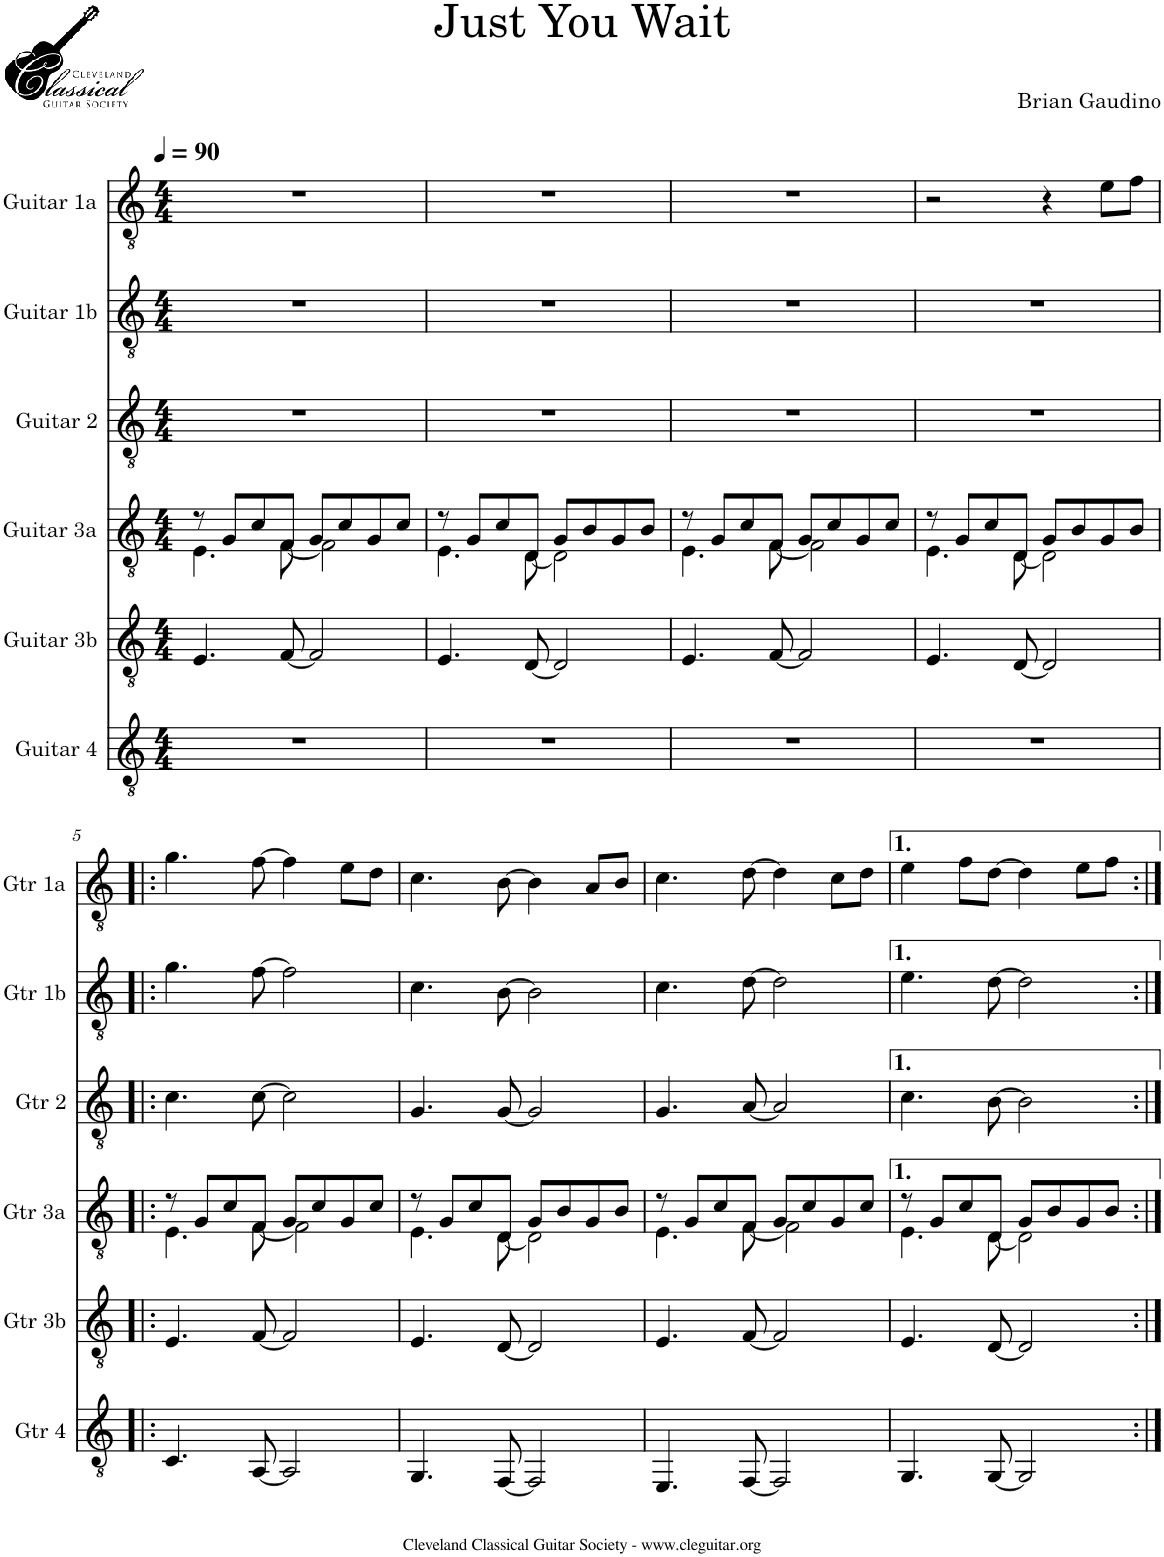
**kern	**kern	**kern	**kern	**kern	**kern
*part6	*part5	*part4	*part3	*part2	*part1
*staff6	*staff5	*staff4	*staff3	*staff2	*staff1
*I"Guitar 4	*I"Guitar 3b	*I"Guitar 3a	*I"Guitar 2	*I"Guitar 1b	*I"Guitar 1a
*I'Gtr 4	*I'Gtr 3b	*I'Gtr 3a	*I'Gtr 2	*I'Gtr 1b	*I'Gtr 1a
*clefGv2	*clefGv2	*clefGv2	*clefGv2	*clefGv2	*clefGv2
*k[]	*k[]	*k[]	*k[]	*k[]	*k[]
*M4/4	*M4/4	*M4/4	*M4/4	*M4/4	*M4/4
*MM90	*MM90	*MM90	*MM90	*MM90	*MM90
=1	=1	=1	=1	=1	=1
*	*	*^	*	*	*
1r	4.E/	8r	4.E\	1r	1r	1r
.	.	8G/L	.	.	.	.
.	.	8c/	.	.	.	.
.	[8F/	8F/J	[8F\	.	.	.
.	2F/]	8G/L	2F\]	.	.	.
.	.	8c/	.	.	.	.
.	.	8G/	.	.	.	.
.	.	8c/J	.	.	.	.
=2	=2	=2	=2	=2	=2	=2
1r	4.E/	8r	4.E\	1r	1r	1r
.	.	8G/L	.	.	.	.
.	.	8c/	.	.	.	.
.	[8D/	8D/J	[8D\	.	.	.
.	2D/]	8G/L	2D\]	.	.	.
.	.	8B/	.	.	.	.
.	.	8G/	.	.	.	.
.	.	8B/J	.	.	.	.
=3	=3	=3	=3	=3	=3	=3
1r	4.E/	8r	4.E\	1r	1r	1r
.	.	8G/L	.	.	.	.
.	.	8c/	.	.	.	.
.	[8F/	8F/J	[8F\	.	.	.
.	2F/]	8G/L	2F\]	.	.	.
.	.	8c/	.	.	.	.
.	.	8G/	.	.	.	.
.	.	8c/J	.	.	.	.
=4	=4	=4	=4	=4	=4	=4
1r	4.E/	8r	4.E\	1r	1r	2r
.	.	8G/L	.	.	.	.
.	.	8c/	.	.	.	.
.	[8D/	8D/J	[8D\	.	.	.
.	2D/]	8G/L	2D\]	.	.	4r
.	.	8B/	.	.	.	.
.	.	8G/	.	.	.	8e\L
.	.	8B/J	.	.	.	8f\J
!!LO:LB:g=z
=5!|:	=5!|:	=5!|:	=5!|:	=5!|:	=5!|:	=5!|:
4.C/	4.E/	8r	4.E\	4.c\	4.g\	4.g\
.	.	8G/L	.	.	.	.
.	.	8c/	.	.	.	.
[8AA/	[8F/	8F/J	[8F\	[8c\	[8f\	[8f\
2AA/]	2F/]	8G/L	2F\]	2c\]	2f\]	4f\]
.	.	8c/	.	.	.	.
.	.	8G/	.	.	.	8e\L
.	.	8c/J	.	.	.	8d\J
=6	=6	=6	=6	=6	=6	=6
4.GG/	4.E/	8r	4.E\	4.G/	4.c\	4.c\
.	.	8G/L	.	.	.	.
.	.	8c/	.	.	.	.
[8FF/	[8D/	8D/J	[8D\	[8G/	[8B\	[8B\
2FF/]	2D/]	8G/L	2D\]	2G/]	2B\]	4B\]
.	.	8B/	.	.	.	.
.	.	8G/	.	.	.	8A/L
.	.	8B/J	.	.	.	8B/J
=7	=7	=7	=7	=7	=7	=7
4.EE/	4.E/	8r	4.E\	4.G/	4.c\	4.c\
.	.	8G/L	.	.	.	.
.	.	8c/	.	.	.	.
[8FF/	[8F/	8F/J	[8F\	[8A/	[8d\	[8d\
2FF/]	2F/]	8G/L	2F\]	2A/]	2d\]	4d\]
.	.	8c/	.	.	.	.
.	.	8G/	.	.	.	8c\L
.	.	8c/J	.	.	.	8d\J
=8	=8	=8	=8	=8	=8	=8
4.GG/	4.E/	8r	4.E\	4.c\	4.e\	4e\
.	.	8G/L	.	.	.	.
.	.	8c/	.	.	.	8f\L
[8GG/	[8D/	8D/J	[8D\	[8B\	[8d\	[8d\J
2GG/]	2D/]	8G/L	2D\]	2B\]	2d\]	4d\]
.	.	8B/	.	.	.	.
.	.	8G/	.	.	.	8e\L
.	.	8B/J	.	.	.	8f\J
*	*	*v	*v	*	*	*
=:|!	=:|!	=:|!	=:|!	=:|!	=:|!
*-	*-	*-	*-	*-	*-
